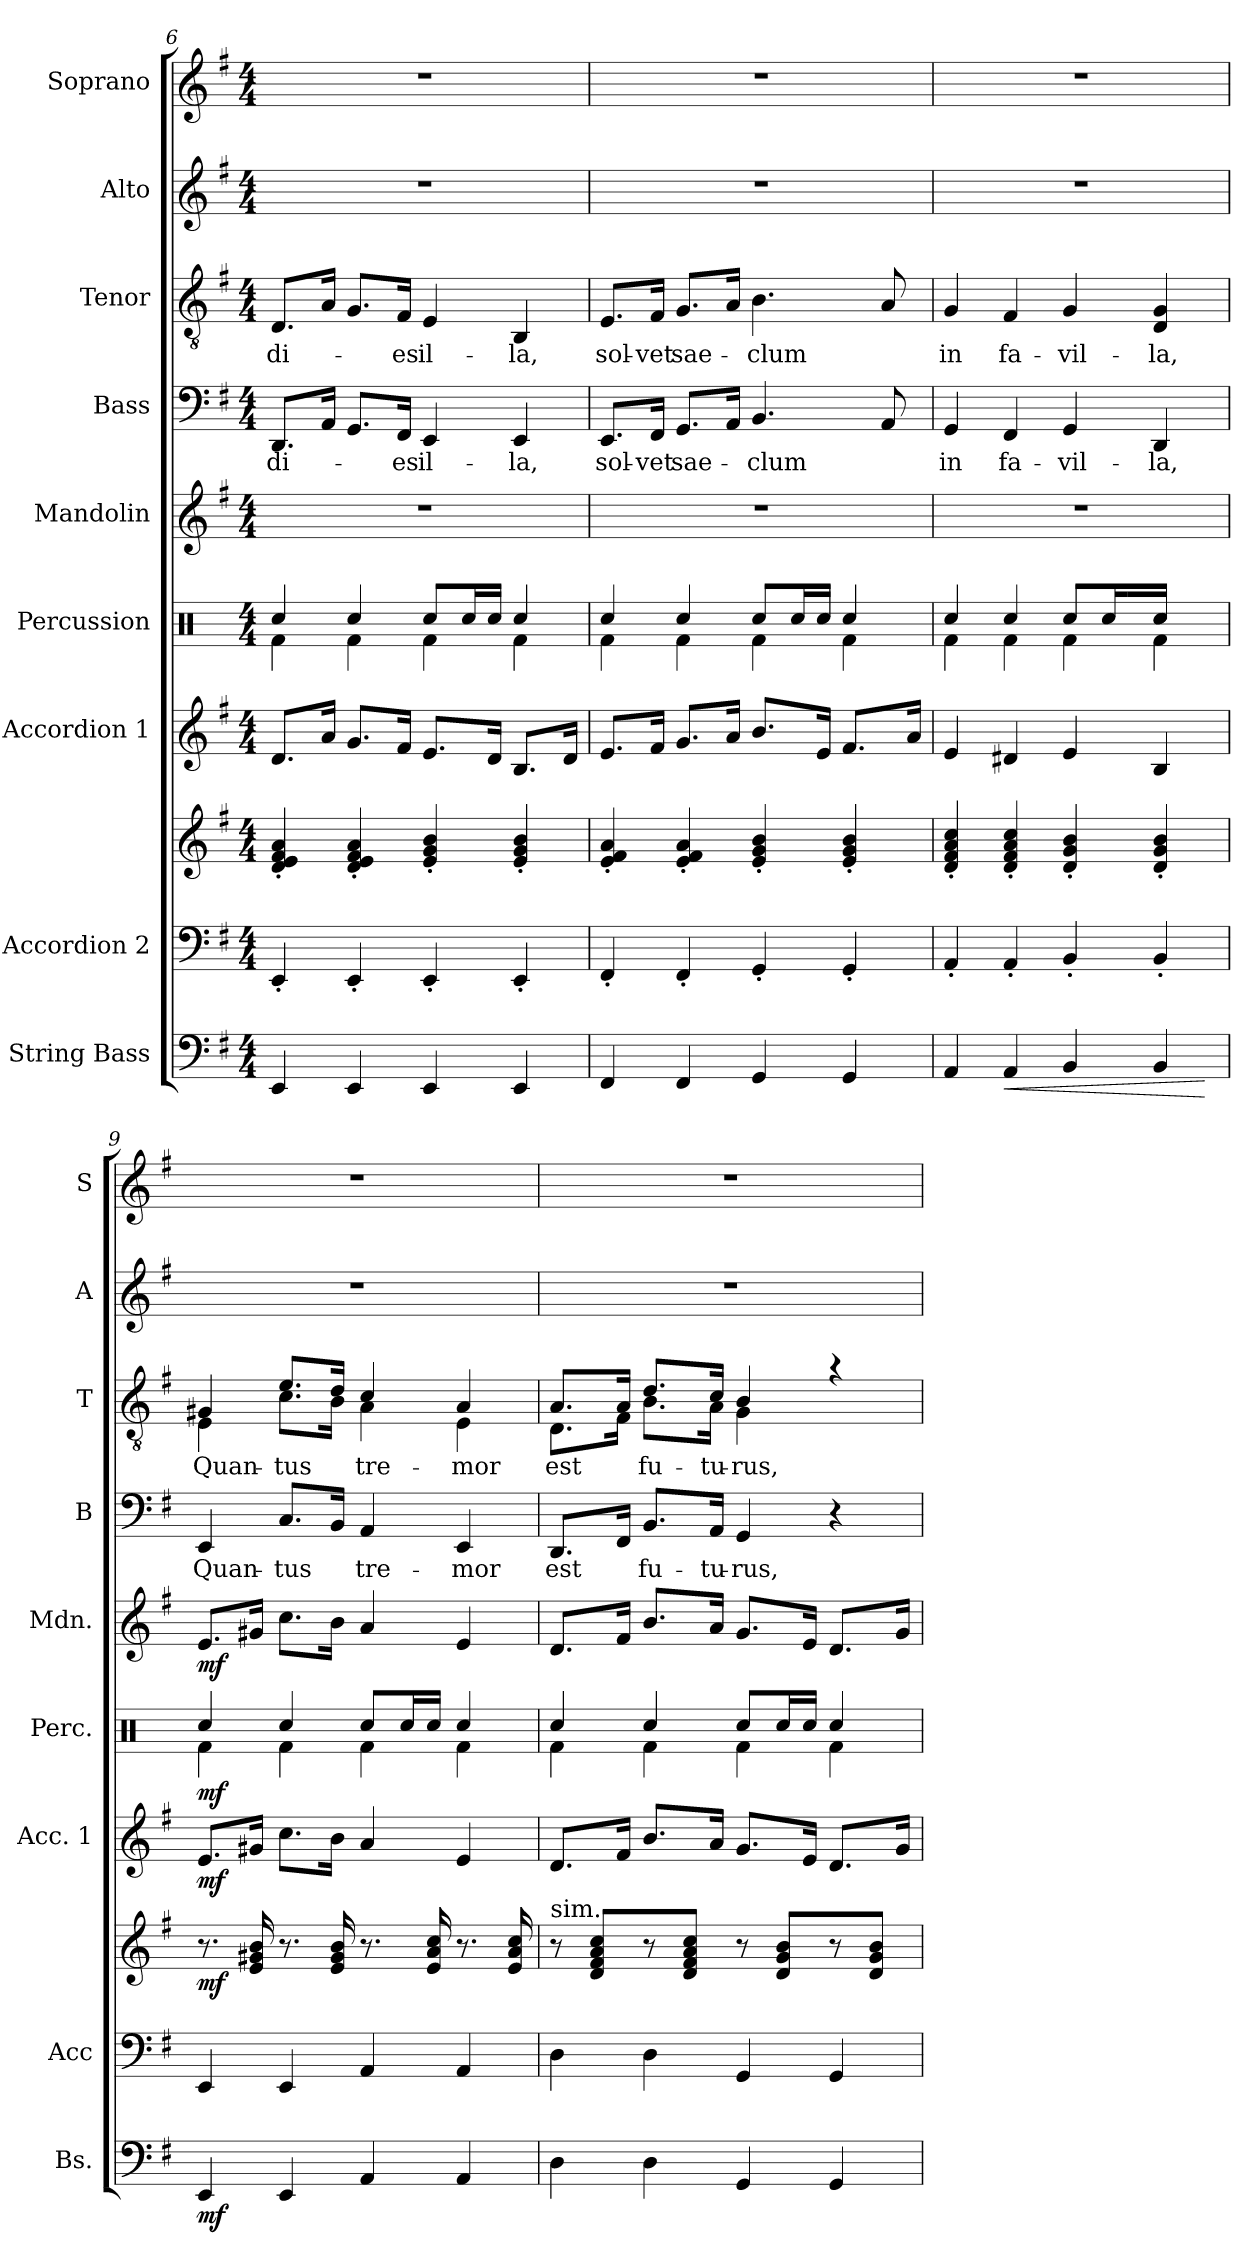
**kern	**dynam	**kern	**kern	**dynam	**kern	**dynam	**kern	**dynam	**kern	**dynam	**kern	**text	**kern	**text	**kern	**kern
*part9	*part9	*part8	*part8	*part8	*part7	*part7	*part6	*part6	*part5	*part5	*part4	*part4	*part3	*part3	*part2	*part1
*staff10	*staff10	*staff9	*staff8	*staff8/9	*staff7	*staff7	*staff6	*staff6	*staff5	*staff5	*staff4	*staff4	*staff3	*staff3	*staff2	*staff1
*I"String Bass	*	*I"Accordion 2	*	*	*I"Accordion 1	*	*I"Percussion	*	*I"Mandolin	*	*I"Bass	*	*I"Tenor	*	*I"Alto	*I"Soprano
*I'Bs.	*	*I'Acc	*	*	*I'Acc. 1	*	*I'Perc.	*	*I'Mdn.	*	*I'B	*	*I'T	*	*I'A	*I'S
*clefF4	*	*clefF4	*clefG2	*	*clefG2	*	*clefX	*	*clefG2	*	*clefF4	*	*clefGv2	*	*clefG2	*clefG2
*ITrd4c7	*	*ITrd-3c-5	*ITrd-3c-5	*	*ITrd-3c-5	*	*	*	*ITrd4c7	*	*ITrd-3c-5	*	*ITrd-3c-5	*	*ITrd-3c-5	*ITrd-3c-5
*k[]	*	*k[]	*k[]	*	*k[]	*	*k[]	*	*k[]	*	*k[]	*	*k[]	*	*k[]	*k[]
*C:	*	*C:	*C:	*	*C:	*	*C:	*	*C:	*	*C:	*	*C:	*	*C:	*C:
*M4/4	*	*M4/4	*M4/4	*	*M4/4	*	*M4/4	*	*M4/4	*	*M4/4	*	*M4/4	*	*M4/4	*M4/4
=6	=6	=6	=6	=6	=6	=6	=6	=6	=6	=6	=6	=6	=6	=6	=6	=6
*	*	*	*	*	*	*	*^	*	*	*	*	*	*	*	*	*
!	!	!	!	!	!	!	!	!	!	!	!	!	!LO:LY:b	!	!LO:LY:b	!	!
4AAA/	.	4AA'</	4g/'< 4a/'< 4b/'< 4dd/'<	.	8.g/L	.	4Rcc/	4Rf\	.	1r	.	8.GG/L	di-	8.G/L	di-	1r	1r
.	.	.	.	.	16dd/Jk	.	.	.	.	.	.	16D/Jk	.	16d/Jk	.	.	.
4AAA/	.	4AA'</	4g/'< 4a/'< 4b/'< 4dd/'<	.	8.cc/L	.	4Rcc/	4Rf\	.	.	.	8.C/L	.	8.c/L	.	.	.
!	!	!	!	!	!	!	!	!	!	!	!	!	!LO:LY:b	!	!LO:LY:b	!	!
.	.	.	.	.	16b/Jk	.	.	.	.	.	.	16BB/Jk	-es	16B/Jk	-es	.	.
!	!	!	!	!	!	!	!	!	!	!	!	!	!LO:LY:b	!	!LO:LY:b	!	!
4AAA/	.	4AA'</	4a/'< 4cc/'< 4ee/'<	.	8.a/L	.	8Rcc/L	4Rf\	.	.	.	4AA/	il-	4A/	il-	.	.
.	.	.	.	.	.	.	16Rcc/L	.	.	.	.	.	.	.	.	.	.
.	.	.	.	.	16g/Jk	.	16Rcc/JJ	.	.	.	.	.	.	.	.	.	.
!	!	!	!	!	!	!	!	!	!	!	!	!	!LO:LY:b	!	!LO:LY:b	!	!
4AAA/	.	4AA'</	4a/'< 4cc/'< 4ee/'<	.	8.e/L	.	4Rcc/	4Rf\	.	.	.	4AA/	-la,	4E/	-la,	.	.
.	.	.	.	.	16g/Jk	.	.	.	.	.	.	.	.	.	.	.	.
=7	=7	=7	=7	=7	=7	=7	=7	=7	=7	=7	=7	=7	=7	=7	=7	=7	=7
!	!	!	!	!	!	!	!	!	!	!	!	!	!LO:LY:b	!	!LO:LY:b	!	!
4BBB/	.	4BB'</	4a/'< 4b/'< 4dd/'<	.	8.a/L	.	4Rcc/	4Rf\	.	1r	.	8.AA/L	sol-	8.A/L	sol-	1r	1r
!	!	!	!	!	!	!	!	!	!	!	!	!	!LO:LY:b	!	!LO:LY:b	!	!
.	.	.	.	.	16b/Jk	.	.	.	.	.	.	16BB/Jk	-vet	16B/Jk	-vet	.	.
!	!	!	!	!	!	!	!	!	!	!	!	!	!LO:LY:b	!	!LO:LY:b	!	!
4BBB/	.	4BB'</	4a/'< 4b/'< 4dd/'<	.	8.cc/L	.	4Rcc/	4Rf\	.	.	.	8.C/L	sae-	8.c/L	sae-	.	.
.	.	.	.	.	16dd/Jk	.	.	.	.	.	.	16D/Jk	.	16d/Jk	.	.	.
!	!	!	!	!	!	!	!	!	!	!	!	!	!LO:LY:b	!	!LO:LY:b	!	!
4CC/	.	4C'</	4a/'< 4cc/'< 4ee/'<	.	8.ee/L	.	8Rcc/L	4Rf\	.	.	.	4.E/	-clum	4.e\	-clum	.	.
.	.	.	.	.	.	.	16Rcc/L	.	.	.	.	.	.	.	.	.	.
.	.	.	.	.	16a/Jk	.	16Rcc/JJ	.	.	.	.	.	.	.	.	.	.
4CC/	.	4C'</	4a/'< 4cc/'< 4ee/'<	.	8.b/L	.	4Rcc/	4Rf\	.	.	.	.	.	.	.	.	.
.	.	.	.	.	.	.	.	.	.	.	.	8D/	.	8d/	.	.	.
.	.	.	.	.	16dd/Jk	.	.	.	.	.	.	.	.	.	.	.	.
!!LO:PB:g=z
=8	=8	=8	=8	=8	=8	=8	=8	=8	=8	=8	=8	=8	=8	=8	=8	=8	=8
*	*	*	*	*	*	*	*	*^	*	*	*	*	*	*	*	*	*
!	!	!	!	!	!	!	!	!	!	!	!	!	!	!LO:LY:b	!	!LO:LY:b	!	!
4DD/	.	4D'</	4g/'< 4b/'< 4dd/'< 4ff/'<	.	4a/	.	4Rcc/	4Rf\	2.ryy	.	1r	.	4C/	in	4c/	in	1r	1r
!	!LO:HP:b	!	!	!	!	!	!	!	!	!	!	!	!	!LO:LY:b	!	!LO:LY:b	!	!
4DD/	<	4D'</	4g/'< 4b/'< 4dd/'< 4ff/'<	.	4g#X/	.	4Rcc/	4Rf\	.	.	.	.	4BB/	fa-	4B/	fa-	.	.
!	!	!	!	!	!	!	!	!	!	!	!	!	!	!LO:LY:b	!	!LO:LY:b	!	!
4EE/	.	4E'</	4g/'< 4cc/'< 4ee/'<	.	4a/	.	8Rcc/L	4Rf\	.	.	.	.	4C/	-vil-	4c/	-vil-	.	.
.	.	.	.	.	.	.	16Rcc/L	.	.	.	.	.	.	.	.	.	.	.
.	.	.	.	.	.	.	16ryy	.	.	.	.	.	.	.	.	.	.	.
!	!	!	!	!	!	!	!	!	!	!	!	!	!	!LO:LY:b	!	!LO:LY:b	!	!
4EE/	.	4E'</	4g/'< 4cc/'< 4ee/'<	.	4e/	.	16Rcc/JJ	4Rf\	4Rcc/	.	.	.	4GG/	-la,	4G/ 4c/	-la,	.	.
.	.	.	.	.	.	.	8.ryy	.	.	.	.	.	.	.	.	.	.	.
*	*	*	*	*	*	*	*v	*v	*v	*	*	*	*	*	*	*	*	*
.	[	.	.	.	.	.	.	.	.	.	.	.	.	.	.	.
=9	=9	=9	=9	=9	=9	=9	=9	=9	=9	=9	=9	=9	=9	=9	=9	=9
*	*	*	*	*	*	*	*^	*	*	*	*	*	*	*	*	*
!	!LO:DY:b	!	!	!LO:DY:b	!	!LO:DY:b	!	!	!LO:DY:b	!	!LO:DY:b	!	!LO:LY:b	!	!LO:LY:b	!	!
*	*	*	*	*	*	*	*	*	*	*	*	*	*	*^	*	*	*
4AAA/	mf	4AA/	8.r	mf	8.a/L	mf	4Rcc/	4Rf\	mf	8.A/L	mf	4AA/	Quan-	4c#X/	4A\	Quan-	1r	1r
.	.	.	16a/ 16cc#X/ 16ee/	.	16cc#X/Jk	.	.	.	.	16c#X/Jk	.	.	.	.	.	.	.	.
!	!	!	!	!	!	!	!	!	!	!	!	!	!LO:LY:b	!	!	!LO:LY:b	!	!
4AAA/	.	4AA/	8.r	.	8.ff\L	.	4Rcc/	4Rf\	.	8.f\L	.	8.F/L	-tus	8.a/L	8.f\L	-tus	.	.
.	.	.	16a/ 16cc#/ 16ee/	.	16ee\Jk	.	.	.	.	16e\Jk	.	16E/Jk	.	16g/Jk	16e\Jk	.	.	.
!	!	!	!	!	!	!	!	!	!	!	!	!	!LO:LY:b	!	!	!LO:LY:b	!	!
4DD/	.	4D/	8.r	.	4dd/	.	8Rcc/L	4Rf\	.	4d/	.	4D/	tre-	4f/	4d\	tre-	.	.
.	.	.	.	.	.	.	16Rcc/L	.	.	.	.	.	.	.	.	.	.	.
.	.	.	16a/ 16dd/ 16ff/	.	.	.	16Rcc/JJ	.	.	.	.	.	.	.	.	.	.	.
!	!	!	!	!	!	!	!	!	!	!	!	!	!LO:LY:b	!	!	!LO:LY:b	!	!
4DD/	.	4D/	8.r	.	4a/	.	4Rcc/	4Rf\	.	4A/	.	4AA/	-mor	4d/	4A\	-mor	.	.
.	.	.	16a/ 16dd/ 16ff/	.	.	.	.	.	.	.	.	.	.	.	.	.	.	.
=10	=10	=10	=10	=10	=10	=10	=10	=10	=10	=10	=10	=10	=10	=10	=10	=10	=10	=10
!	!	!	!LO:TX:a:t=sim.	!	!	!	!	!	!	!	!	!	!	!	!	!	!	!
!	!	!	!	!	!	!	!	!	!	!	!	!	!LO:LY:b	!	!	!LO:LY:b	!	!
4GG\	.	4G\	8r	.	8.g/L	.	4Rcc/	4Rf\	.	8.G/L	.	8.GG/L	est	8.d/L	8.G\L	est	1r	1r
.	.	.	8g/ 8b/ 8dd/ 8ff/L	.	.	.	.	.	.	.	.	.	.	.	.	.	.	.
.	.	.	.	.	16b/Jk	.	.	.	.	16B/Jk	.	16BB/Jk	.	16d/Jk	16B\Jk	.	.	.
!	!	!	!	!	!	!	!	!	!	!	!	!	!LO:LY:b	!	!	!LO:LY:b	!	!
4GG\	.	4G\	8r	.	8.ee/L	.	4Rcc/	4Rf\	.	8.e/L	.	8.E/L	fu-	8.g/L	8.e\L	fu-	.	.
.	.	.	8g/ 8b/ 8dd/ 8ff/J	.	.	.	.	.	.	.	.	.	.	.	.	.	.	.
!	!	!	!	!	!	!	!	!	!	!	!	!	!LO:LY:b	!	!	!LO:LY:b	!	!
.	.	.	.	.	16dd/Jk	.	.	.	.	16d/Jk	.	16D/Jk	-tu-	16f/Jk	16d\Jk	-tu-	.	.
!	!	!	!	!	!	!	!	!	!	!	!	!	!LO:LY:b	!	!	!LO:LY:b	!	!
4CC/	.	4C/	8r	.	8.cc/L	.	8Rcc/L	4Rf\	.	8.c/L	.	4C/	-rus,	4e/	4c\	-rus,	.	.
.	.	.	8g/ 8cc/ 8ee/L	.	.	.	16Rcc/L	.	.	.	.	.	.	.	.	.	.	.
.	.	.	.	.	16a/Jk	.	16Rcc/JJ	.	.	16A/Jk	.	.	.	.	.	.	.	.
4CC/	.	4C/	8r	.	8.g/L	.	4Rcc/	4Rf\	.	8.G/L	.	4r	.	4ra	4ryy	.	.	.
.	.	.	8g/ 8cc/ 8ee/J	.	.	.	.	.	.	.	.	.	.	.	.	.	.	.
.	.	.	.	.	16cc/Jk	.	.	.	.	16c/Jk	.	.	.	.	.	.	.	.
*	*	*	*	*	*	*	*v	*v	*	*	*	*	*	*v	*v	*	*	*
=	=	=	=	=	=	=	=	=	=	=	=	=	=	=	=	=
*-	*-	*-	*-	*-	*-	*-	*-	*-	*-	*-	*-	*-	*-	*-	*-	*-
